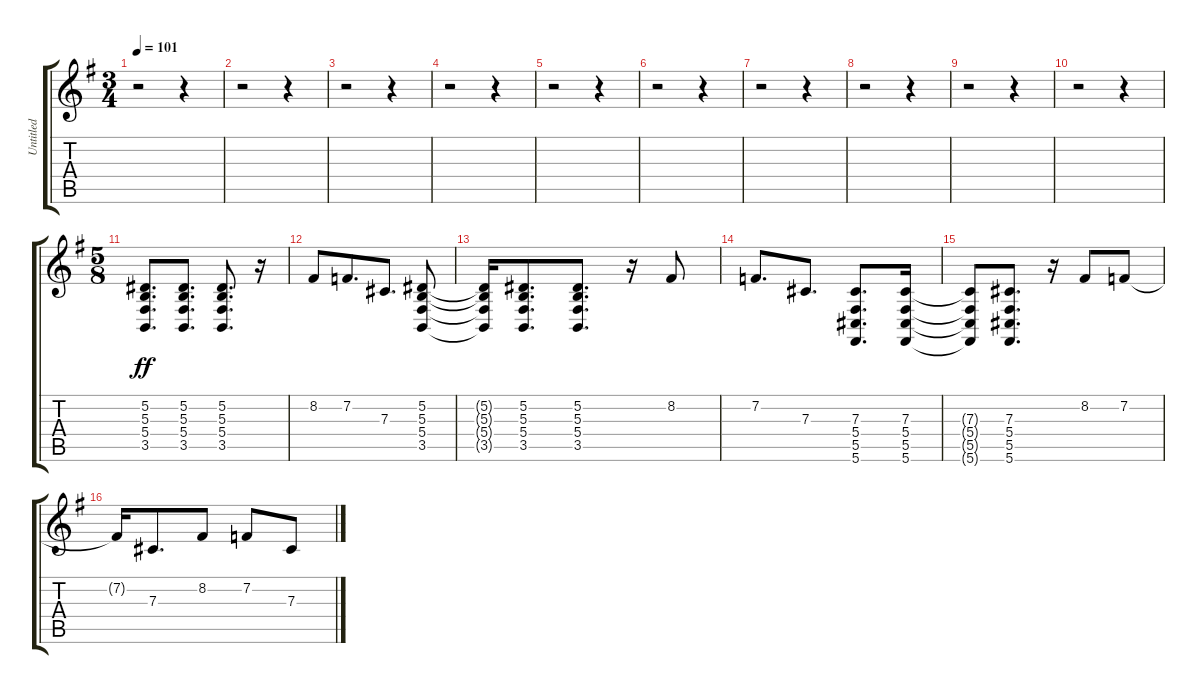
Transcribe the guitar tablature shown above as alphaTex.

\track ("Untitled" "Untitled") {instrument acousticgrandpiano}
\staff {score tabs}
\tuning (Eb4 Bb3 Gb3 Db3 Ab2 Db2) {hide}
\ts (3 4)
\tempo 101
\clef g2
\ks g
r.2{dy ff} r.4 |
r.2 r.4 |
r.2 r.4 |
r.2 r.4 |
r.2 r.4 |
r.2 r.4 |
r.2 r.4 |
r.2 r.4 |
r.2 r.4 |
r.2 r.4 |
\ts (5 8)
(5.2 5.3 5.4 3.5).8{d} (5.2 5.3 5.4 3.5).8{d} (5.2 5.3 5.4 3.5).8{d} r.16 |
8.2.8 7.2.8{d} 7.3.8{d} (5.2 5.3 5.4 3.5).8 |
(5.2{t} 5.3{t} 5.4{t} 3.5{t}).16 (5.2 5.3 5.4 3.5).8{d} (5.2 5.3 5.4 3.5).8{d} r.16 8.2.8 |
7.2.8{d} 7.3.8{d} (7.3 5.4 5.5 5.6).8{d} (7.3 5.4 5.5 5.6).16 |
(7.3{t} 5.4{t} 5.5{t} 5.6{t}).8 (7.3 5.4 5.5 5.6).8{d} r.16 8.2.8 7.2.8 |
7.2{t}.16 7.3.8{d} 8.2.8 7.2.8 7.3.8
